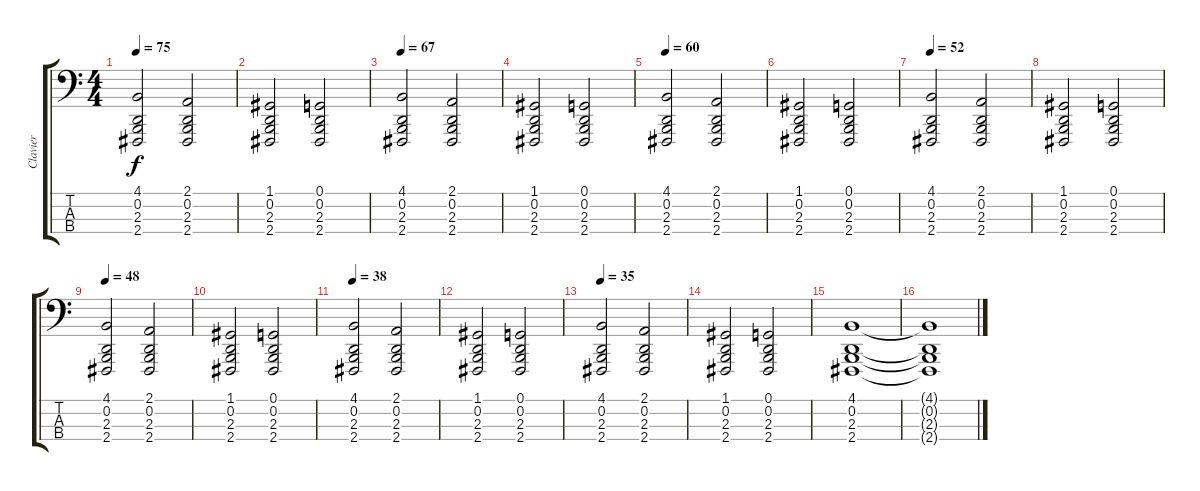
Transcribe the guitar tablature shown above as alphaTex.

\track ("Clavier" "Clavier") {instrument synthstrings1}
\staff {score tabs}
\tuning (G2 D2 A1 E1) {hide}
\ts (4 4)
\tempo 75
\clef f4
\ks c
(4.1 0.2 2.3 2.4).2{dy f} (2.1 0.2 2.3 2.4).2 |
(1.1 0.2 2.3 2.4).2 (0.1 0.2 2.3 2.4).2 |
\tempo 67
(4.1 0.2 2.3 2.4).2 (2.1 0.2 2.3 2.4).2 |
(1.1 0.2 2.3 2.4).2 (0.1 0.2 2.3 2.4).2 |
\tempo 60
(4.1 0.2 2.3 2.4).2 (2.1 0.2 2.3 2.4).2 |
(1.1 0.2 2.3 2.4).2 (0.1 0.2 2.3 2.4).2 |
\tempo 52
(4.1 0.2 2.3 2.4).2 (2.1 0.2 2.3 2.4).2 |
(1.1 0.2 2.3 2.4).2 (0.1 0.2 2.3 2.4).2 |
\tempo 48
(4.1 0.2 2.3 2.4).2 (2.1 0.2 2.3 2.4).2 |
(1.1 0.2 2.3 2.4).2 (0.1 0.2 2.3 2.4).2 |
\tempo 38
(4.1 0.2 2.3 2.4).2 (2.1 0.2 2.3 2.4).2 |
(1.1 0.2 2.3 2.4).2 (0.1 0.2 2.3 2.4).2 |
\tempo 35
(4.1 0.2 2.3 2.4).2 (2.1 0.2 2.3 2.4).2 |
(1.1 0.2 2.3 2.4).2 (0.1 0.2 2.3 2.4).2 |
(4.1 0.2 2.3 2.4).1 |
(4.1{t} 0.2{t} 2.3{t} 2.4{t}).1{volume 0}
